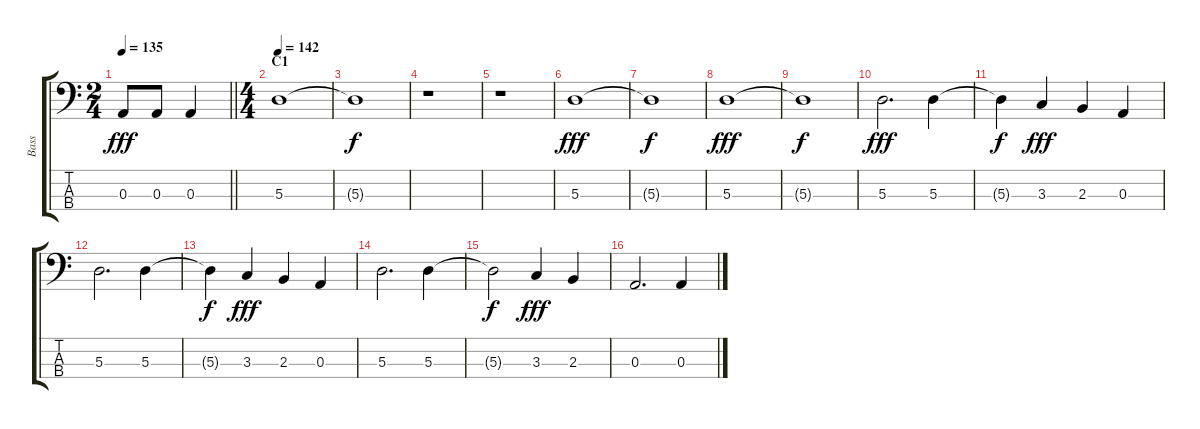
\track ("Bass" "Bass") {instrument electricbassfinger}
\staff {score tabs}
\tuning (G2 D2 A1 E1) {hide}
\ts (2 4)
\tempo 135
\clef f4
\barLineRight lightlight
\ks c
0.3.8{dy fff} 0.3.8 0.3.4 |
\ts (4 4)
\section ("" "C1")
\tempo 142
5.3.1 |
5.3{t}.1{dy f} |
r.1 |
r.1 |
5.3.1{dy fff} |
5.3{t}.1{dy f} |
5.3.1{dy fff} |
5.3{t}.1{dy f} |
5.3.2{d dy fff} 5.3.4 |
5.3{t}.4{dy f} 3.3.4{dy fff} 2.3.4 0.3.4 |
5.3.2{d} 5.3.4 |
5.3{t}.4{dy f} 3.3.4{dy fff} 2.3.4 0.3.4 |
5.3.2{d} 5.3.4 |
5.3{t}.2{dy f} 3.3.4{dy fff} 2.3.4 |
0.3.2{d} 0.3.4
